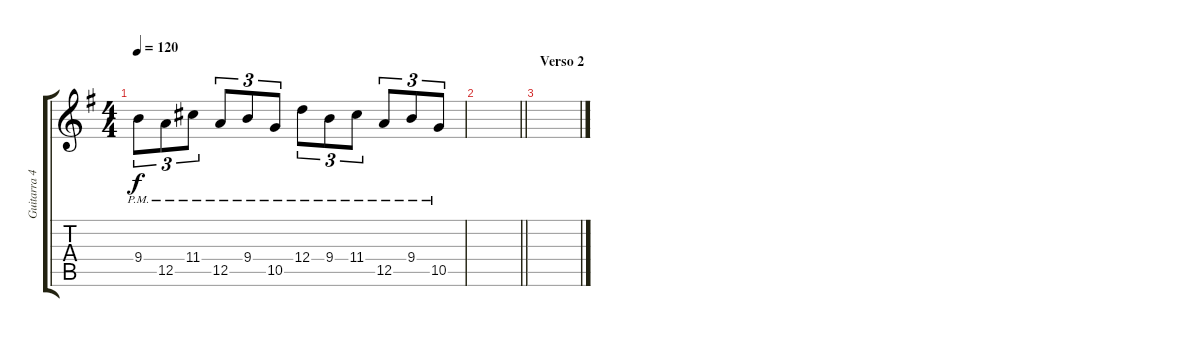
\track ("Guitarra 4" "Guitarra 4") {instrument overdrivenguitar}
\staff {score tabs}
\tuning (E4 B3 G3 D3 A2 E2) {hide}
\ts (4 4)
\tempo 120
\clef g2
\ks g
9.4{pm}.8{tu (3 2) dy f} 12.5{pm}.8{tu (3 2)} 11.4{pm}.8{tu (3 2)} 12.5{pm}.8{tu (3 2)} 9.4{pm}.8{tu (3 2)} 10.5{pm}.8{tu (3 2)} 12.4{pm}.8{tu (3 2)} 9.4{pm}.8{tu (3 2)} 11.4{pm}.8{tu (3 2)} 12.5{pm}.8{tu (3 2)} 9.4{pm}.8{tu (3 2)} 10.5{pm}.8{tu (3 2)} |
\barLineRight lightlight
|
\section ("" "Verso 2")
